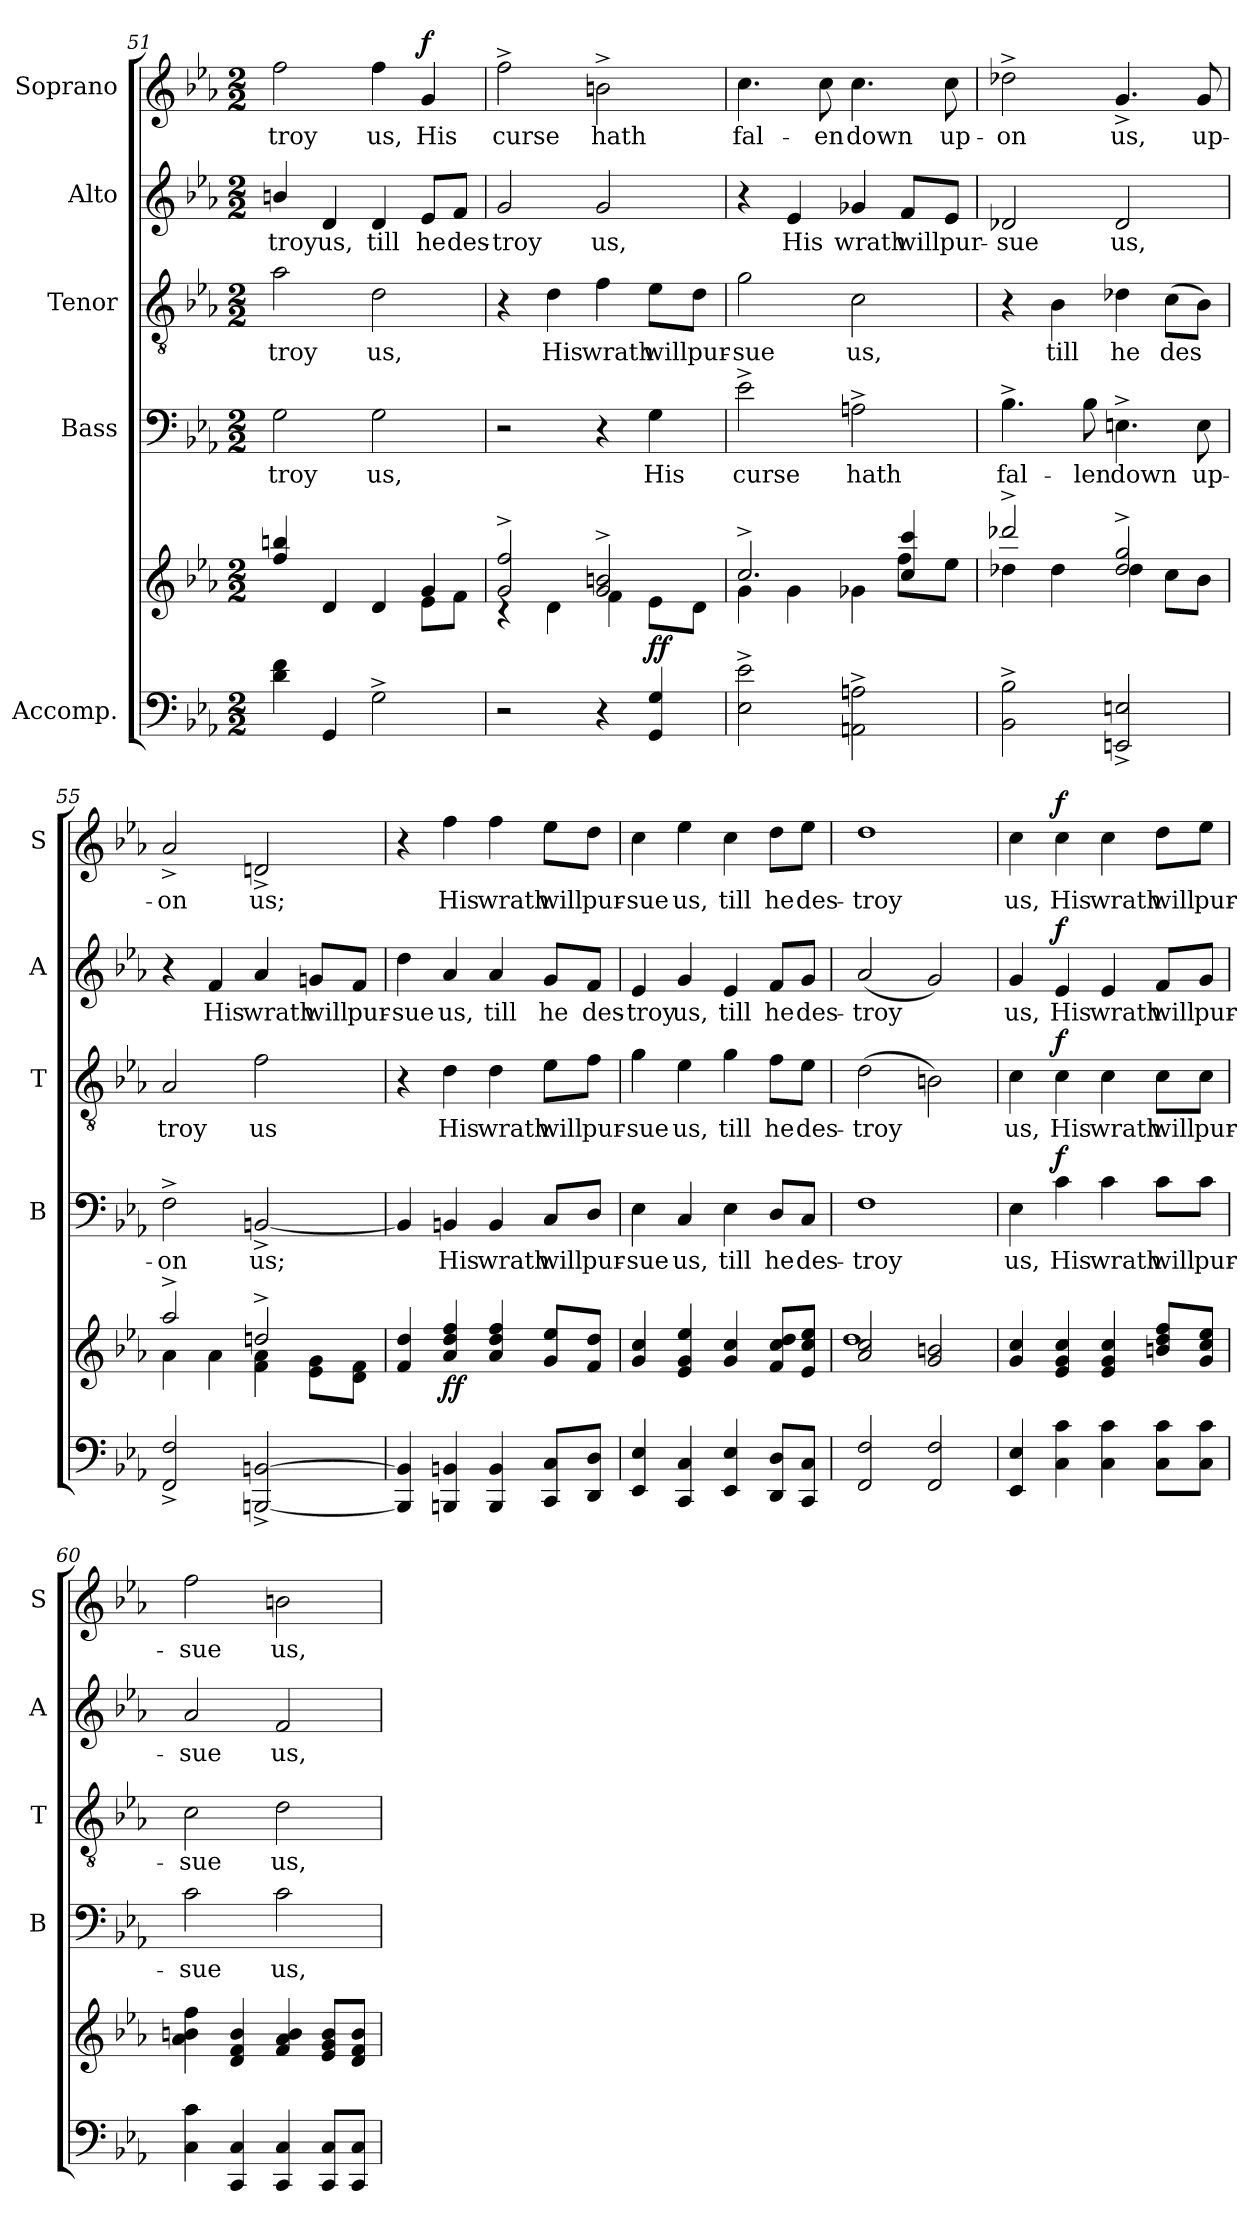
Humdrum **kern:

**kern	**kern	**dynam	**kern	**text	**dynam	**kern	**text	**dynam	**kern	**text	**dynam	**kern	**text	**dynam
*part5	*part5	*part5	*part4	*part4	*part4	*part3	*part3	*part3	*part2	*part2	*part2	*part1	*part1	*part1
*staff6	*staff5	*staff5/6	*staff4	*staff4	*staff4	*staff3	*staff3	*staff3	*staff2	*staff2	*staff2	*staff1	*staff1	*staff1
*I"Accomp.	*	*	*I"Bass	*	*	*I"Tenor	*	*	*I"Alto	*	*	*I"Soprano	*	*
*	*	*	*I'B	*	*	*I'T	*	*	*I'A	*	*	*I'S	*	*
*clefF4	*clefG2	*	*clefF4	*	*	*clefGv2	*	*	*clefG2	*	*	*clefG2	*	*
*k[b-e-a-]	*k[b-e-a-]	*	*k[b-e-a-]	*	*	*k[b-e-a-]	*	*	*k[b-e-a-]	*	*	*k[b-e-a-]	*	*
*E-:	*E-:	*	*E-:	*	*	*E-:	*	*	*E-:	*	*	*E-:	*	*
*M2/2	*M2/2	*	*M2/2	*	*	*M2/2	*	*	*M2/2	*	*	*M2/2	*	*
=51	=51	=51	=51	=51	=51	=51	=51	=51	=51	=51	=51	=51	=51	=51
*	*^	*	*	*	*	*	*	*	*	*	*	*	*	*
!	!	!	!	!	!LO:LY:b	!	!	!LO:LY:b	!	!	!LO:LY:b	!	!	!LO:LY:b	!
4d\ 4f\	4ff/ 4bbn/	2.ryy	.	2G\	-troy	.	2a-\	-troy	.	4bn/	-troy	.	2ff\	-troy	.
!	!	!	!	!	!	!	!	!	!	!	!LO:LY:b	!	!	!	!
4GG/	4d/	.	.	.	.	.	.	.	.	4d/	us,	.	.	.	.
!	!	!	!	!	!LO:LY:b	!	!	!LO:LY:b	!	!	!LO:LY:b	!	!	!LO:LY:b	!
2G^\	4d/	.	.	2G\	us,	.	2d\	us,	.	4d/	till	.	4ff\	us,	.
!	!	!	!	!	!	!	!	!	!	!	!LO:LY:b	!	!	!LO:LY:b	!LO:DY:b
.	4g/	8e-\L	.	.	.	.	.	.	.	8e-/L	he	.	4g/	His	f
!	!	!	!	!	!	!	!	!	!	!	!LO:LY:b	!	!	!	!
.	.	8f\J	.	.	.	.	.	.	.	8f/J	des-	.	.	.	.
=52	=52	=52	=52	=52	=52	=52	=52	=52	=52	=52	=52	=52	=52	=52	=52
!	!	!	!	!	!	!	!	!	!	!	!LO:LY:b	!	!	!LO:LY:b	!
2r	2g/^ 2ff/^	4rc	.	2r	.	.	4r	.	.	2g/	-troy	.	2ff^\	curse	.
!	!	!	!	!	!	!	!	!LO:LY:b	!	!	!	!	!	!	!
.	.	4d\	.	.	.	.	4d\	His	.	.	.	.	.	.	.
!	!	!	!	!	!	!	!	!LO:LY:b	!	!	!LO:LY:b	!	!	!LO:LY:b	!
4r	2g/^ 2bn/^	4f\	.	4r	.	.	4f\	wrath	.	2g/	us,	.	2bn^\	hath	.
!	!	!	!LO:DY:b	!	!LO:LY:b	!	!	!LO:LY:b	!	!	!	!	!	!	!
4GG/ 4G/	.	8e-\L	ff	4G\	His	.	8e-\L	will	.	.	.	.	.	.	.
!	!	!	!	!	!	!	!	!LO:LY:b	!	!	!	!	!	!	!
.	.	8d\J	.	.	.	.	8d\J	pur-	.	.	.	.	.	.	.
=53	=53	=53	=53	=53	=53	=53	=53	=53	=53	=53	=53	=53	=53	=53	=53
!	!	!	!	!	!LO:LY:b	!	!	!LO:LY:b	!	!	!	!	!	!LO:LY:b	!
2E-\^ 2e-\^	2.cc^/	4g\	.	2e-^\	curse	.	2g\	-sue	.	4r	.	.	4.cc\	fal-	.
!	!	!	!	!	!	!	!	!	!	!	!LO:LY:b	!	!	!	!
.	.	4g\	.	.	.	.	.	.	.	4e-/	His	.	.	.	.
!	!	!	!	!	!	!	!	!	!	!	!	!	!	!LO:LY:b	!
.	.	.	.	.	.	.	.	.	.	.	.	.	8cc\	-en	.
!	!	!	!	!	!LO:LY:b	!	!	!LO:LY:b	!	!	!LO:LY:b	!	!	!LO:LY:b	!
2AAn\^ 2An\^	.	4g-X\	.	2An^\	hath	.	2c\	us,	.	4g-X/	wrath	.	4.cc\	down	.
!	!	!	!	!	!	!	!	!	!	!	!LO:LY:b	!	!	!	!
.	4cc/ 4ccc/	8ff\L	.	.	.	.	.	.	.	8f/L	will	.	.	.	.
!	!	!	!	!	!	!	!	!	!	!	!LO:LY:b	!	!	!LO:LY:b	!
.	.	8ee-\J	.	.	.	.	.	.	.	8e-/J	pur-	.	8cc\	up-	.
=54	=54	=54	=54	=54	=54	=54	=54	=54	=54	=54	=54	=54	=54	=54	=54
!	!	!	!	!	!LO:LY:b	!	!	!	!	!	!LO:LY:b	!	!	!LO:LY:b	!
2BB-\^ 2B-\^	2ddd-X^/	4dd-X\	.	4.B-^\	fal-	.	4r	.	.	2d-X/	-sue	.	2dd-X^\	-on	.
!	!	!	!	!	!	!	!	!LO:LY:b	!	!	!	!	!	!	!
.	.	4dd-\	.	.	.	.	4B-\	till	.	.	.	.	.	.	.
!	!	!	!	!	!LO:LY:b	!	!	!	!	!	!	!	!	!	!
.	.	.	.	8B-\	-len	.	.	.	.	.	.	.	.	.	.
!	!	!	!	!	!LO:LY:b	!	!	!LO:LY:b	!	!	!LO:LY:b	!	!	!LO:LY:b	!
2EEn/^ 2En/^	2dd-/^ 2gg/^	4dd-\	.	4.En^\	down	.	4d-X\	he	.	2d-/	us,	.	4.g^/	us,	.
!	!	!	!	!	!	!	!	!LO:LY:b	!	!	!	!	!	!	!
.	.	8cc\L	.	.	.	.	(>8c\L	des­	.	.	.	.	.	.	.
!	!	!	!	!	!LO:LY:b	!	!	!	!	!	!	!	!	!LO:LY:b	!
.	.	8b-\J	.	8E\	up-	.	8B-\J)	.	.	.	.	.	8g/	up-	.
!!LO:PB:g=z
=55	=55	=55	=55	=55	=55	=55	=55	=55	=55	=55	=55	=55	=55	=55	=55
!	!	!	!	!	!LO:LY:b	!	!	!LO:LY:b	!	!	!	!	!	!LO:LY:b	!
2FF/^ 2F/^	2aa-^/	4a-\	.	2F^\	-on	.	2A-/	troy	.	4r	.	.	2a-^/	-on	.
!	!	!	!	!	!	!	!	!	!	!	!LO:LY:b	!	!	!	!
.	.	4a-\	.	.	.	.	.	.	.	4f/	His	.	.	.	.
!	!	!	!	!	!LO:LY:b	!	!	!LO:LY:b	!	!	!LO:LY:b	!	!	!LO:LY:b	!
[2BBBn/^ [2BBn/^	2ddni^/	4f\ 4a-\	.	[2BBn^/	us;	.	2f\	us	.	4a-/	wrath	.	2dni^/	us;	.
!	!	!	!	!	!	!	!	!	!	!	!LO:LY:b	!	!	!	!
.	.	8e-\ 8g\L	.	.	.	.	.	.	.	8gni/L	will	.	.	.	.
!	!	!	!	!	!	!	!	!	!	!	!LO:LY:b	!	!	!	!
.	.	8d\ 8f\J	.	.	.	.	.	.	.	8f/J	pur-	.	.	.	.
=56	=56	=56	=56	=56	=56	=56	=56	=56	=56	=56	=56	=56	=56	=56	=56
!	!	!	!	!	!	!	!	!	!	!	!LO:LY:b	!	!	!	!
*	*v	*v	*	*	*	*	*	*	*	*	*	*	*	*	*
4BBB/] 4BB/]	4f/ 4dd/	.	4BB/]	.	.	4r	.	.	4dd\	-sue	.	4r	.	.
!	!	!LO:DY:b	!	!LO:LY:b	!	!	!LO:LY:b	!	!	!LO:LY:b	!	!	!LO:LY:b	!
4BBBni/ 4BBni/	4a-/ 4dd/ 4ff/	ff	4BBn/	His	.	4d\	His	.	4a-/	us,	.	4ff\	His	.
!	!	!	!	!LO:LY:b	!	!	!LO:LY:b	!	!	!LO:LY:b	!	!	!LO:LY:b	!
4BBB/ 4BB/	4a-/ 4dd/ 4ff/	.	4BB/	wrath	.	4d\	wrath	.	4a-/	till	.	4ff\	wrath	.
!	!	!	!	!LO:LY:b	!	!	!LO:LY:b	!	!	!LO:LY:b	!	!	!LO:LY:b	!
8CC/ 8C/L	8g/ 8ee-/L	.	8C/L	will	.	8e-\L	will	.	8g/L	he	.	8ee-\L	will	.
!	!	!	!	!LO:LY:b	!	!	!LO:LY:b	!	!	!LO:LY:b	!	!	!LO:LY:b	!
8DD/ 8D/J	8f/ 8dd/J	.	8D/J	pur-	.	8f\J	pur-	.	8f/J	des-	.	8dd\J	pur-	.
=57	=57	=57	=57	=57	=57	=57	=57	=57	=57	=57	=57	=57	=57	=57
!	!	!	!	!LO:LY:b	!	!	!LO:LY:b	!	!	!LO:LY:b	!	!	!LO:LY:b	!
4EE-/ 4E-/	4g/ 4cc/	.	4E-\	-sue	.	4g\	-sue	.	4e-/	-troy	.	4cc\	-sue	.
!	!	!	!	!LO:LY:b	!	!	!LO:LY:b	!	!	!LO:LY:b	!	!	!LO:LY:b	!
4CC/ 4C/	4e-/ 4g/ 4ee-/	.	4C/	us,	.	4e-\	us,	.	4g/	us,	.	4ee-\	us,	.
!	!	!	!	!LO:LY:b	!	!	!LO:LY:b	!	!	!LO:LY:b	!	!	!LO:LY:b	!
4EE-/ 4E-/	4g/ 4cc/	.	4E-\	till	.	4g\	till	.	4e-/	till	.	4cc\	till	.
!	!	!	!	!LO:LY:b	!	!	!LO:LY:b	!	!	!LO:LY:b	!	!	!LO:LY:b	!
8DD/ 8D/L	8f/ 8cc/ 8dd/L	.	8D/L	he	.	8f\L	he	.	8f/L	he	.	8dd\L	he	.
!	!	!	!	!LO:LY:b	!	!	!LO:LY:b	!	!	!LO:LY:b	!	!	!LO:LY:b	!
8CC/ 8C/J	8e-/ 8cc/ 8ee-/J	.	8C/J	des-	.	8e-\J	des-	.	8g/J	des-	.	8ee-\J	des-	.
=58	=58	=58	=58	=58	=58	=58	=58	=58	=58	=58	=58	=58	=58	=58
*	*^	*	*	*	*	*	*	*	*	*	*	*	*	*
!	!	!	!	!	!LO:LY:b	!	!	!LO:LY:b	!	!	!LO:LY:b	!	!	!LO:LY:b	!
2FF/ 2F/	2a-/ 2cc/	1dd	.	1F	-troy	.	(>2d\	-troy	.	(<2a-/	-troy	.	1dd	-troy	.
2FF/ 2F/	2g/ 2bn/	.	.	.	.	.	2Bn\)	.	.	2g/)	.	.	.	.	.
*	*v	*v	*	*	*	*	*	*	*	*	*	*	*	*	*
=59	=59	=59	=59	=59	=59	=59	=59	=59	=59	=59	=59	=59	=59	=59
!	!	!	!	!LO:LY:b	!	!	!LO:LY:b	!	!	!LO:LY:b	!	!	!LO:LY:b	!
4EE-/ 4E-/	4g/ 4cc/	.	4E-\	us,	.	4c\	us,	.	4g/	us,	.	4cc\	us,	.
!	!	!	!	!LO:LY:b	!LO:DY:b	!	!LO:LY:b	!LO:DY:b	!	!LO:LY:b	!LO:DY:b	!	!LO:LY:b	!LO:DY:b
4C\ 4c\	4e-/ 4g/ 4cc/	.	4c\	His	f	4c\	His	f	4e-/	His	f	4cc\	His	f
!	!	!	!	!LO:LY:b	!	!	!LO:LY:b	!	!	!LO:LY:b	!	!	!LO:LY:b	!
4C\ 4c\	4e-/ 4g/ 4cc/	.	4c\	wrath	.	4c\	wrath	.	4e-/	wrath	.	4cc\	wrath	.
!	!	!	!	!LO:LY:b	!	!	!LO:LY:b	!	!	!LO:LY:b	!	!	!LO:LY:b	!
8C\ 8c\L	8bn/ 8dd/ 8ff/L	.	8c\L	will	.	8c\L	will	.	8f/L	will	.	8dd\L	will	.
!	!	!	!	!LO:LY:b	!	!	!LO:LY:b	!	!	!LO:LY:b	!	!	!LO:LY:b	!
8C\ 8c\J	8g/ 8cc/ 8ee-/J	.	8c\J	pur-	.	8c\J	pur-	.	8g/J	pur-	.	8ee-\J	pur-	.
!!LO:LB:g=z
=60	=60	=60	=60	=60	=60	=60	=60	=60	=60	=60	=60	=60	=60	=60
!	!	!	!	!LO:LY:b	!	!	!LO:LY:b	!	!	!LO:LY:b	!	!	!LO:LY:b	!
4C\ 4c\	4a-\ 4bn\ 4ff\	.	2c\	-sue	.	2c\	-sue	.	2a-/	-sue	.	2ff\	-sue	.
4CC/ 4C/	4d/ 4f/ 4b/	.	.	.	.	.	.	.	.	.	.	.	.	.
!	!	!	!	!LO:LY:b	!	!	!LO:LY:b	!	!	!LO:LY:b	!	!	!LO:LY:b	!
4CC/ 4C/	4f/ 4a-/ 4b/	.	2c\	us,	.	2d\	us,	.	2f/	us,	.	2bn\	us,	.
8CC/ 8C/L	8e-/ 8g/ 8b/L	.	.	.	.	.	.	.	.	.	.	.	.	.
8CC/ 8C/J	8d/ 8f/ 8b/J	.	.	.	.	.	.	.	.	.	.	.	.	.
=	=	=	=	=	=	=	=	=	=	=	=	=	=	=
*-	*-	*-	*-	*-	*-	*-	*-	*-	*-	*-	*-	*-	*-	*-
